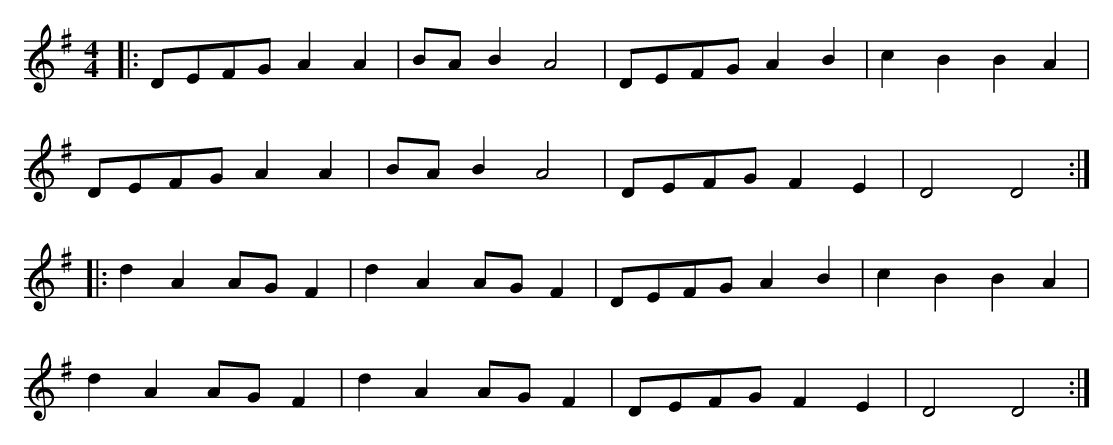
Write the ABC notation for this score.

X:1
M:4/4
K:Dmix
|:DEFG A2 A2|BA B2 A4|DEFG A2 B2|c2 B2 B2 A2|
DEFG A2 A2|BA B2 A4|DEFG F2 E2|D4 D4:|
|:d2 A2 AG F2|d2 A2 AG F2|DEFG A2 B2|c2 B2 B2 A2|
d2 A2 AG F2|d2 A2 AG F2|DEFG F2 E2|D4 D4:|
